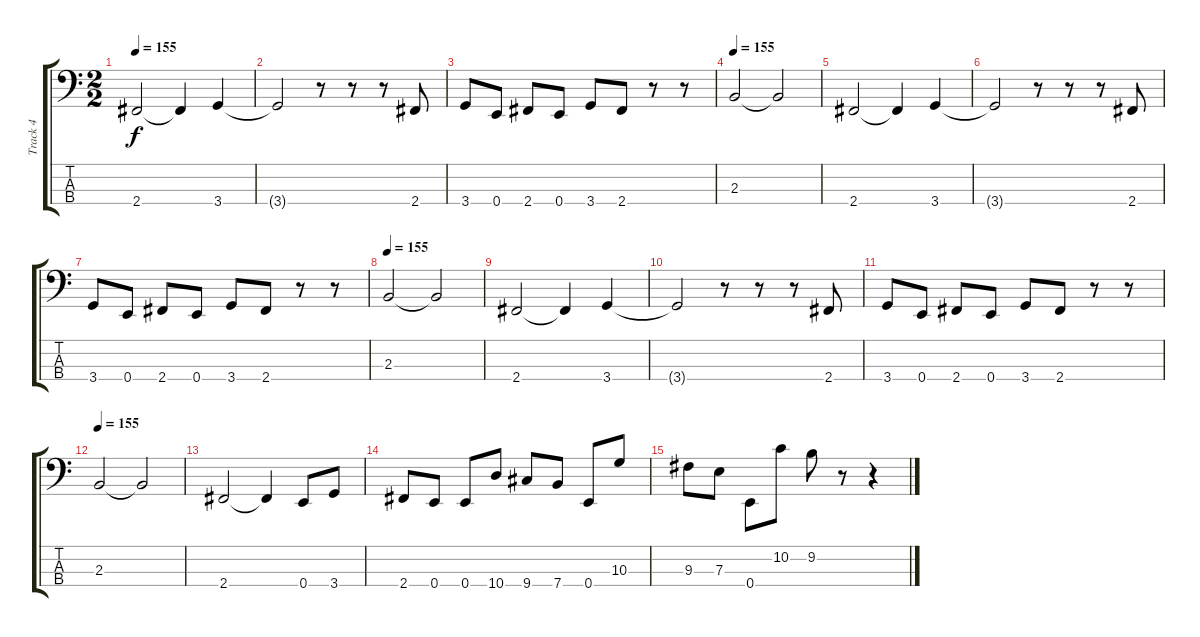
\track ("Track 4" "Track 4") {instrument electricbasspick}
\staff {score tabs}
\tuning (G2 D2 A1 E1) {hide}
\ts (2 2)
\tempo 155
\clef f4
\ks c
2.4.2{dy f} 2.4{t}.4 3.4.4 |
3.4{t}.2 r.8 r.8 r.8 2.4.8 |
3.4.8 0.4.8 2.4.8 0.4.8 3.4.8 2.4.8 r.8 r.8 |
\tempo 155
2.3.2 2.3{t}.2 |
2.4.2 2.4{t}.4 3.4.4 |
3.4{t}.2 r.8 r.8 r.8 2.4.8 |
3.4.8 0.4.8 2.4.8 0.4.8 3.4.8 2.4.8 r.8 r.8 |
\tempo 155
2.3.2 2.3{t}.2 |
2.4.2 2.4{t}.4 3.4.4 |
3.4{t}.2 r.8 r.8 r.8 2.4.8 |
3.4.8 0.4.8 2.4.8 0.4.8 3.4.8 2.4.8 r.8 r.8 |
\tempo 155
2.3.2 2.3{t}.2 |
2.4.2 2.4{t}.4 0.4.8 3.4.8 |
2.4.8 0.4.8 0.4.8 10.4.8 9.4.8 7.4.8 0.4.8 10.3.8 |
9.3.8 7.3.8 0.4.8 10.2.8 9.2.8 r.8 r.4
